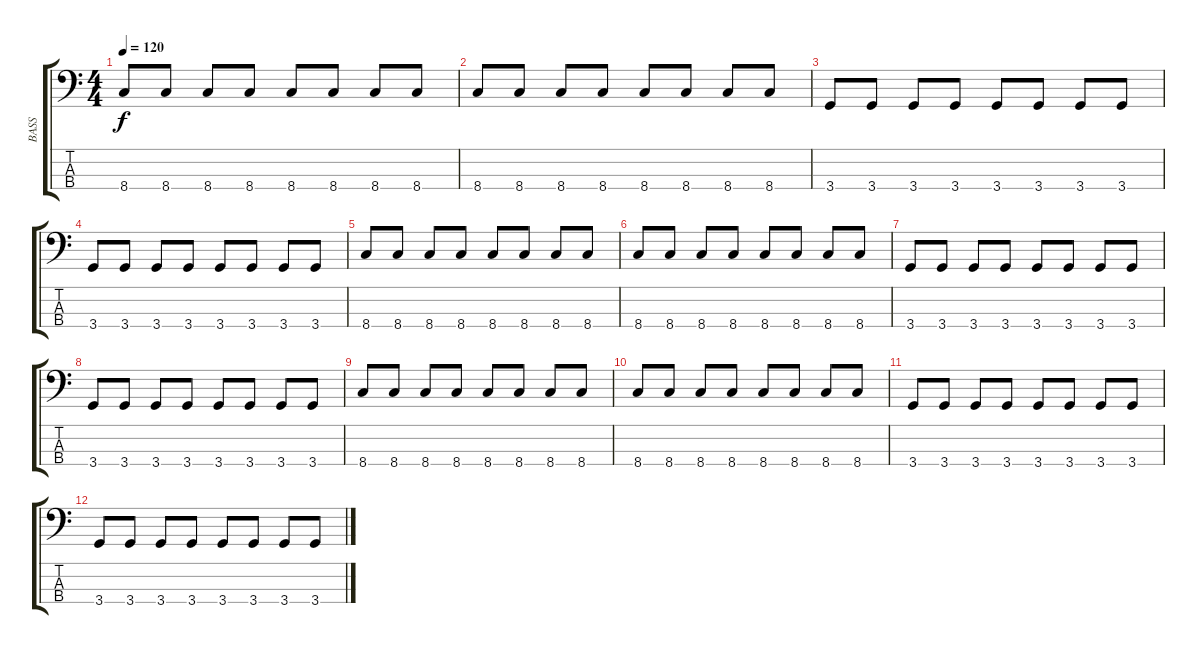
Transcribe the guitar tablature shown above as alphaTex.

\track ("BASS" "BASS") {instrument electricbasspick}
\staff {score tabs}
\tuning (G2 D2 A1 E1) {hide}
\ts (4 4)
\tempo 120
\clef f4
\ks c
8.4.8{dy f} 8.4.8 8.4.8 8.4.8 8.4.8 8.4.8 8.4.8 8.4.8 |
8.4.8 8.4.8 8.4.8 8.4.8 8.4.8 8.4.8 8.4.8 8.4.8 |
3.4.8 3.4.8 3.4.8 3.4.8 3.4.8 3.4.8 3.4.8 3.4.8 |
3.4.8 3.4.8 3.4.8 3.4.8 3.4.8 3.4.8 3.4.8 3.4.8 |
8.4.8 8.4.8 8.4.8 8.4.8 8.4.8 8.4.8 8.4.8 8.4.8 |
8.4.8 8.4.8 8.4.8 8.4.8 8.4.8 8.4.8 8.4.8 8.4.8 |
3.4.8 3.4.8 3.4.8 3.4.8 3.4.8 3.4.8 3.4.8 3.4.8 |
3.4.8 3.4.8 3.4.8 3.4.8 3.4.8 3.4.8 3.4.8 3.4.8 |
8.4.8 8.4.8 8.4.8 8.4.8 8.4.8 8.4.8 8.4.8 8.4.8 |
8.4.8 8.4.8 8.4.8 8.4.8 8.4.8 8.4.8 8.4.8 8.4.8 |
3.4.8 3.4.8 3.4.8 3.4.8 3.4.8 3.4.8 3.4.8 3.4.8 |
3.4.8 3.4.8 3.4.8 3.4.8 3.4.8 3.4.8 3.4.8 3.4.8
